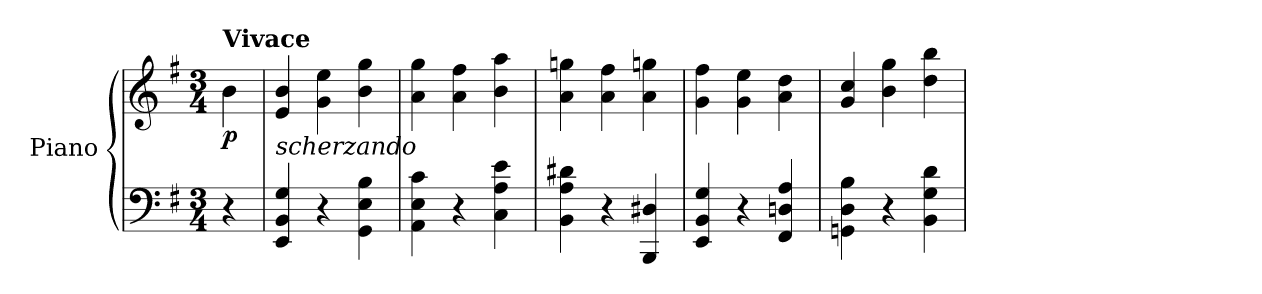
**kern	**kern	**dynam
*part1	*part1	*part1
*staff2	*staff1	*staff1/2
*I"Piano	*	*
*I'Pno.	*	*
*clefF4	*clefG2	*
*k[f#]	*k[f#]	*
*M3/4	*M3/4	*
=	=	=
!	!LO:TX:a:B:t=Vivace	!
!	!	!LO:DY:b
4r	4b\	p
=1	=1	=1
!	!LO:TX:b:i:t=scherzando	!
4EE/ 4BB/ 4G/	4e/ 4b/	.
4r	4g\ 4ee\	.
4GG\ 4E\ 4B\	4b\ 4gg\	.
=2	=2	=2
4AA\ 4E\ 4c\	4a\ 4gg\	.
4r	4a\ 4ff#\	.
4C\ 4A\ 4e\	4b\ 4aa\	.
=3	=3	=3
4BB\ 4A\ 4d#X\	4a\ 4ggn\	.
4r	4a\ 4ff#\	.
4BBB/ 4D#X/	4a\ 4ggn\	.
=4	=4	=4
4EE/ 4BB/ 4G/	4g\ 4ff#\	.
4r	4g\ 4ee\	.
4FF#/ 4Dn/ 4A/	4a\ 4dd\	.
=5	=5	=5
4GGn\ 4D\ 4B\	4g/ 4cc/	.
4r	4b\ 4gg\	.
4BB\ 4G\ 4d\	4dd\ 4bb\	.
=	=	=
*-	*-	*-
